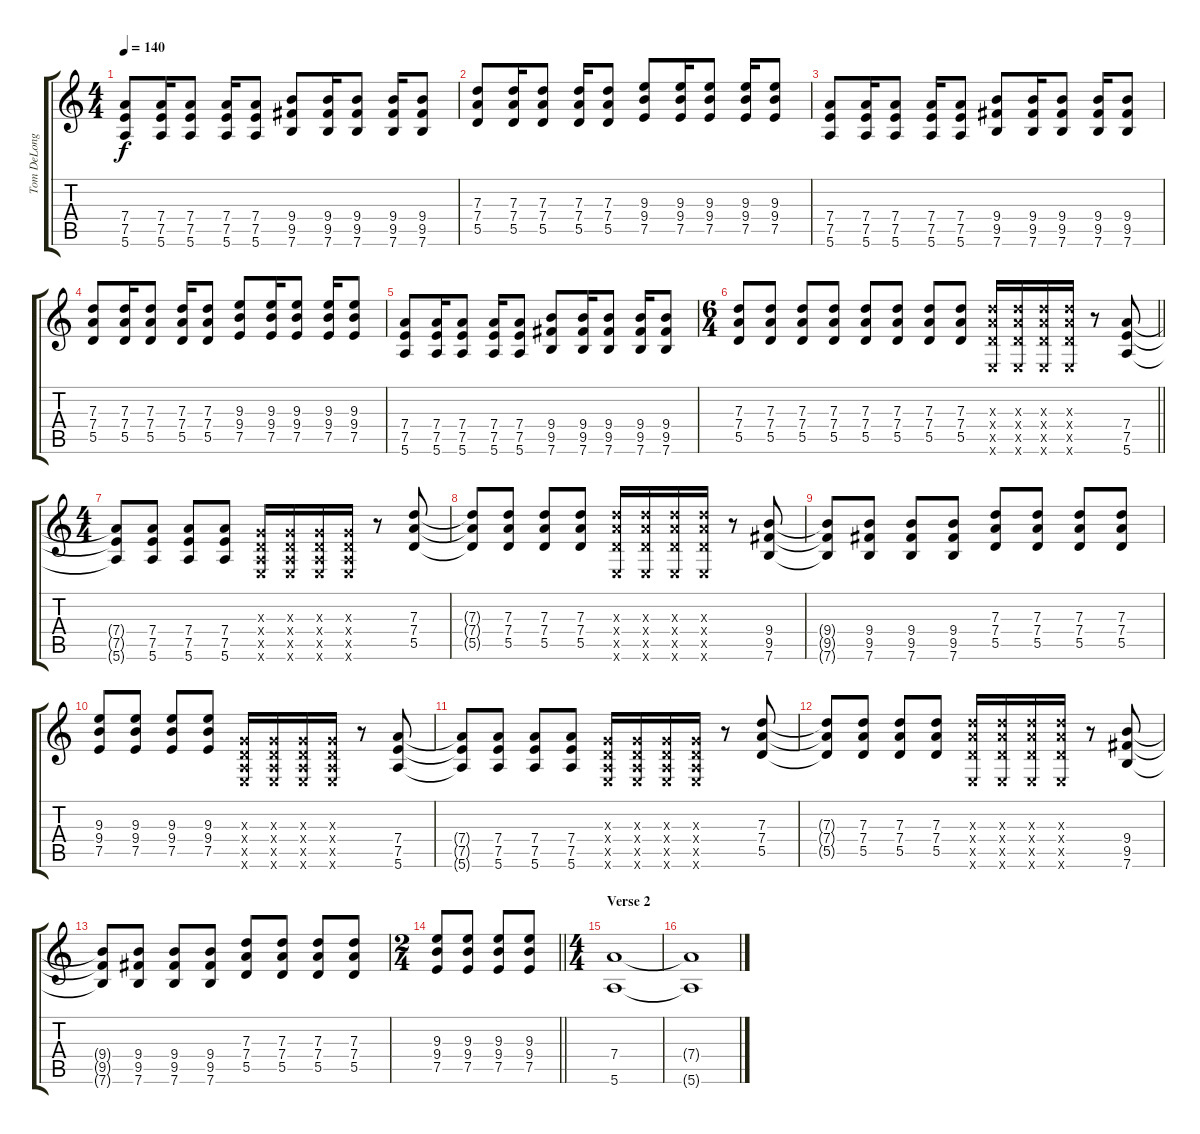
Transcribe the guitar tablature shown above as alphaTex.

\track ("Tom DeLonge (Standard)" "Tom DeLong") {instrument distortionguitar}
\staff {score tabs}
\tuning (E4 B3 G3 D3 A2 E2) {hide}
\ts (4 4)
\tempo 140
\clef g2
\ks c
(7.4 7.5 5.6).8{dy f} (7.4 7.5 5.6).16 (7.4 7.5 5.6).8 (7.4 7.5 5.6).16 (7.4 7.5 5.6).8 (9.4 9.5 7.6).8 (9.4 9.5 7.6).16 (9.4 9.5 7.6).8 (9.4 9.5 7.6).16 (9.4 9.5 7.6).8 |
(7.3 7.4 5.5).8 (7.3 7.4 5.5).16 (7.3 7.4 5.5).8 (7.3 7.4 5.5).16 (7.3 7.4 5.5).8 (9.3 9.4 7.5).8 (9.3 9.4 7.5).16 (9.3 9.4 7.5).8 (9.3 9.4 7.5).16 (9.3 9.4 7.5).8 |
(7.4 7.5 5.6).8 (7.4 7.5 5.6).16 (7.4 7.5 5.6).8 (7.4 7.5 5.6).16 (7.4 7.5 5.6).8 (9.4 9.5 7.6).8 (9.4 9.5 7.6).16 (9.4 9.5 7.6).8 (9.4 9.5 7.6).16 (9.4 9.5 7.6).8 |
(7.3 7.4 5.5).8 (7.3 7.4 5.5).16 (7.3 7.4 5.5).8 (7.3 7.4 5.5).16 (7.3 7.4 5.5).8 (9.3 9.4 7.5).8 (9.3 9.4 7.5).16 (9.3 9.4 7.5).8 (9.3 9.4 7.5).16 (9.3 9.4 7.5).8 |
(7.4 7.5 5.6).8 (7.4 7.5 5.6).16 (7.4 7.5 5.6).8 (7.4 7.5 5.6).16 (7.4 7.5 5.6).8 (9.4 9.5 7.6).8 (9.4 9.5 7.6).16 (9.4 9.5 7.6).8 (9.4 9.5 7.6).16 (9.4 9.5 7.6).8 |
\ts (6 4)
\barLineRight lightlight
(7.3 7.4 5.5).8 (7.3 7.4 5.5).8 (7.3 7.4 5.5).8 (7.3 7.4 5.5).8 (7.3 7.4 5.5).8 (7.3 7.4 5.5).8 (7.3 7.4 5.5).8 (7.3 7.4 5.5).8 (7.3{x} 7.4{x} 5.5{x} 0.6{x}).16 (7.3{x} 7.4{x} 5.5{x} 0.6{x}).16 (7.3{x} 7.4{x} 5.5{x} 0.6{x}).16 (7.3{x} 7.4{x} 5.5{x} 0.6{x}).16 r.8 (7.4 7.5 5.6).8 |
\ts (4 4)
\section ("" "")
(7.4{t} 7.5{t} 5.6{t}).8 (7.4 7.5 5.6).8 (7.4 7.5 5.6).8 (7.4 7.5 5.6).8 (0.3{x} 0.4{x} 0.5{x} 0.6{x}).16 (0.3{x} 0.4{x} 0.5{x} 0.6{x}).16 (0.3{x} 0.4{x} 0.5{x} 0.6{x}).16 (0.3{x} 0.4{x} 0.5{x} 0.6{x}).16 r.8 (7.3 7.4 5.5).8 |
(7.3{t} 7.4{t} 5.5{t}).8 (7.3 7.4 5.5).8 (7.3 7.4 5.5).8 (7.3 7.4 5.5).8 (7.3{x} 7.4{x} 5.5{x} 0.6{x}).16 (7.3{x} 7.4{x} 5.5{x} 0.6{x}).16 (7.3{x} 7.4{x} 5.5{x} 0.6{x}).16 (7.3{x} 7.4{x} 5.5{x} 0.6{x}).16 r.8 (9.4 9.5 7.6).8 |
(9.4{t} 9.5{t} 7.6{t}).8 (9.4 9.5 7.6).8 (9.4 9.5 7.6).8 (9.4 9.5 7.6).8 (7.3 7.4 5.5).8 (7.3 7.4 5.5).8 (7.3 7.4 5.5).8 (7.3 7.4 5.5).8 |
(9.3 9.4 7.5).8 (9.3 9.4 7.5).8 (9.3 9.4 7.5).8 (9.3 9.4 7.5).8 (0.3{x} 0.4{x} 0.5{x} 0.6{x}).16 (0.3{x} 0.4{x} 0.5{x} 0.6{x}).16 (0.3{x} 0.4{x} 0.5{x} 0.6{x}).16 (0.3{x} 0.4{x} 0.5{x} 0.6{x}).16 r.8 (7.4 7.5 5.6).8 |
(7.4{t} 7.5{t} 5.6{t}).8 (7.4 7.5 5.6).8 (7.4 7.5 5.6).8 (7.4 7.5 5.6).8 (0.3{x} 0.4{x} 0.5{x} 0.6{x}).16 (0.3{x} 0.4{x} 0.5{x} 0.6{x}).16 (0.3{x} 0.4{x} 0.5{x} 0.6{x}).16 (0.3{x} 0.4{x} 0.5{x} 0.6{x}).16 r.8 (7.3 7.4 5.5).8 |
(7.3{t} 7.4{t} 5.5{t}).8 (7.3 7.4 5.5).8 (7.3 7.4 5.5).8 (7.3 7.4 5.5).8 (7.3{x} 7.4{x} 5.5{x} 0.6{x}).16 (7.3{x} 7.4{x} 5.5{x} 0.6{x}).16 (7.3{x} 7.4{x} 5.5{x} 0.6{x}).16 (7.3{x} 7.4{x} 5.5{x} 0.6{x}).16 r.8 (9.4 9.5 7.6).8 |
(9.4{t} 9.5{t} 7.6{t}).8 (9.4 9.5 7.6).8 (9.4 9.5 7.6).8 (9.4 9.5 7.6).8 (7.3 7.4 5.5).8 (7.3 7.4 5.5).8 (7.3 7.4 5.5).8 (7.3 7.4 5.5).8 |
\ts (2 4)
\barLineRight lightlight
(9.3 9.4 7.5).8 (9.3 9.4 7.5).8 (9.3 9.4 7.5).8 (9.3 9.4 7.5).8 |
\ts (4 4)
\section ("" "Verse 2")
(7.4 5.6).1{volume 0} |
(7.4{t} 5.6{t}).1
